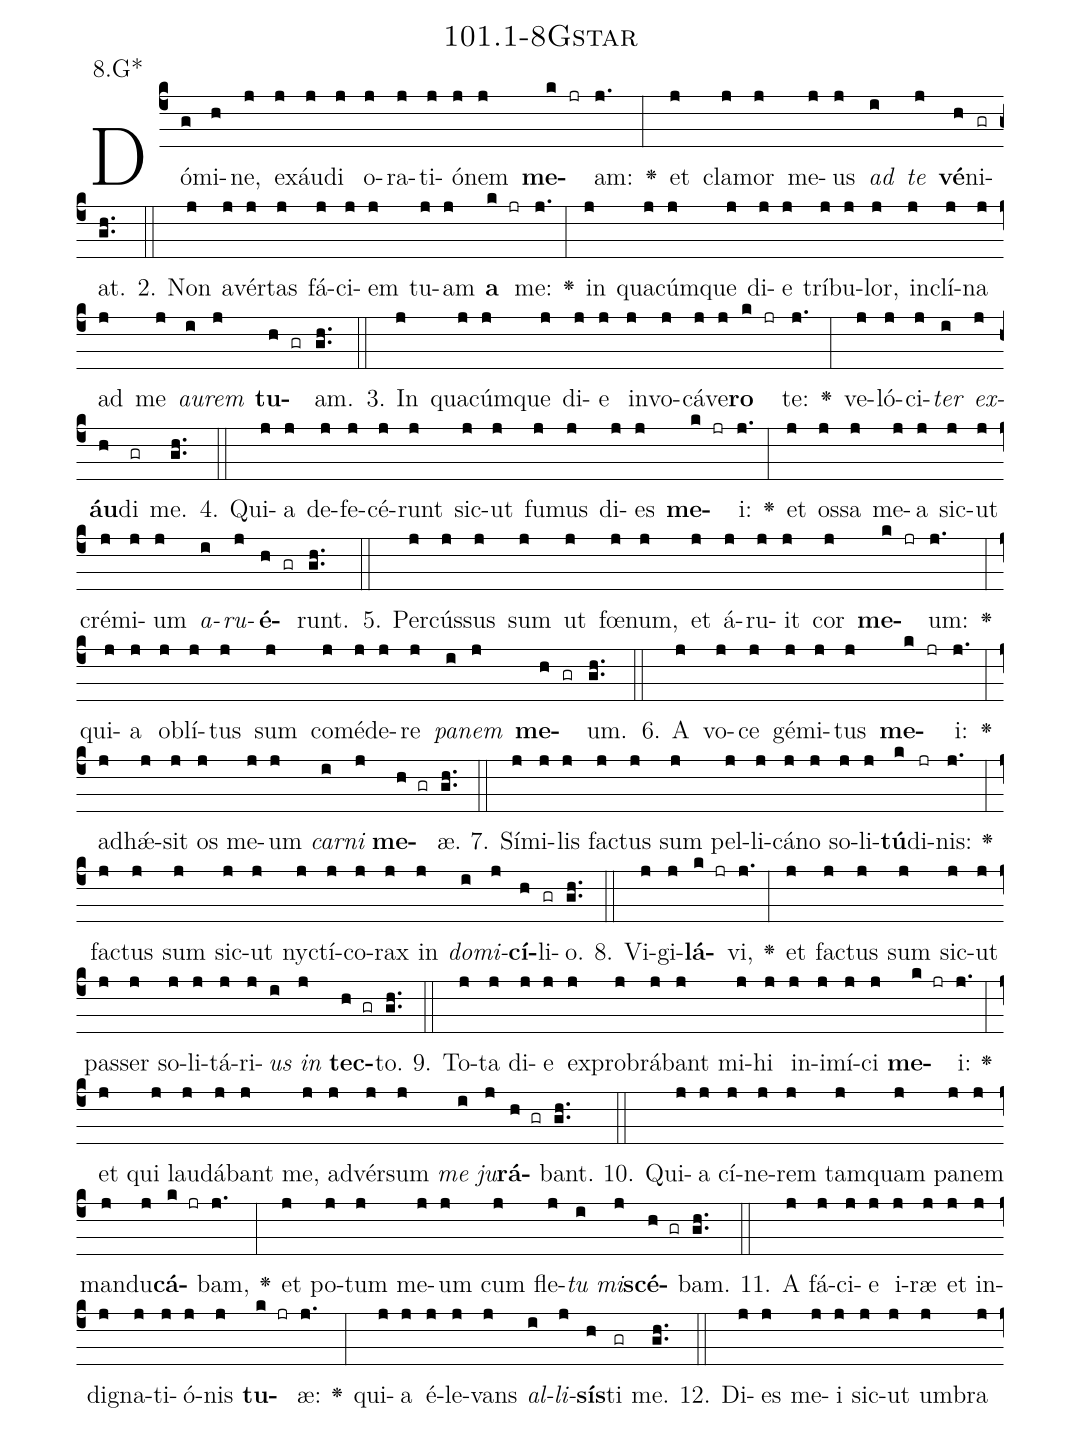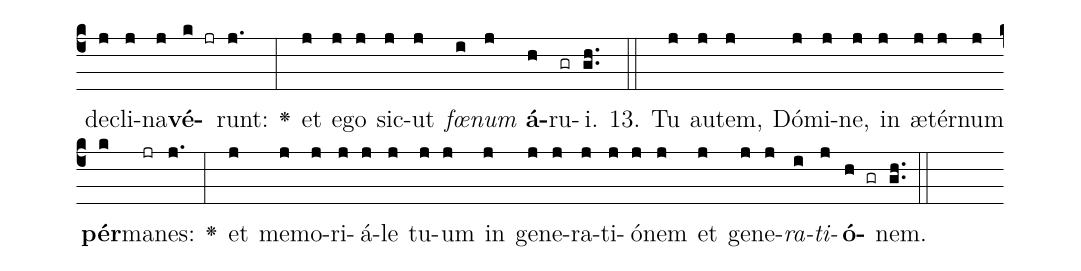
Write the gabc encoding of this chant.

name: 101.1-8Gstar;
annotation: 8.G*;
%%
(c4)Dó(g)mi(h)ne,(j) ex(j)áu(j)di(j) o(j)ra(j)ti(j)ó(j)nem(j) <b>me</b>(k jr)am:(j.) <v>\greheightstar</v>(:) et(j) cla(j)mor(j) me(j)us(j) <i>ad</i>(i) <i>te</i>(j) <b>vé</b>(h)ni(gr)at.(gh..) (::)
2. Non(j) a(j)vér(j)tas(j) fá(j)ci(j)em(j) tu(j)am(j) <b>a</b>(k jr) me:(j.) <v>\greheightstar</v>(:) in(j) qua(j)cúm(j)que(j) di(j)e(j) trí(j)bu(j)lor,(j) in(j)clí(j)na(j) ad(j) me(j) <i>au</i>(i)<i>rem</i>(j) <b>tu</b>(h gr)am.(gh..) (::)
3. In(j) qua(j)cúm(j)que(j) di(j)e(j) in(j)vo(j)cá(j)ve(j)<b>ro</b>(k jr) te:(j.) <v>\greheightstar</v>(:) ve(j)ló(j)ci(j)<i>ter</i>(i) <i>ex</i>(j)<b>áu</b>(h)di(gr) me.(gh..) (::)
4. Qui(j)a(j) de(j)fe(j)cé(j)runt(j) sic(j)ut(j) fu(j)mus(j) di(j)es(j) <b>me</b>(k jr)i:(j.) <v>\greheightstar</v>(:) et(j) os(j)sa(j) me(j)a(j) sic(j)ut(j) cré(j)mi(j)um(j) <i>a</i>(i)<i>ru</i>(j)<b>é</b>(h gr)runt.(gh..) (::)
5. Per(j)cús(j)sus(j) sum(j) ut(j) fœ(j)num,(j) et(j) á(j)ru(j)it(j) cor(j) <b>me</b>(k jr)um:(j.) <v>\greheightstar</v>(:) qui(j)a(j) ob(j)lí(j)tus(j) sum(j) com(j)é(j)de(j)re(j) <i>pa</i>(i)<i>nem</i>(j) <b>me</b>(h gr)um.(gh..) (::)
6. A(j) vo(j)ce(j) gé(j)mi(j)tus(j) <b>me</b>(k jr)i:(j.) <v>\greheightstar</v>(:) ad(j)hǽ(j)sit(j) os(j) me(j)um(j) <i>car</i>(i)<i>ni</i>(j) <b>me</b>(h gr)æ.(gh..) (::)
7. Sí(j)mi(j)lis(j) fac(j)tus(j) sum(j) pel(j)li(j)cá(j)no(j) so(j)li(j)<b>tú</b>(k)di(jr)nis:(j.) <v>\greheightstar</v>(:) fac(j)tus(j) sum(j) sic(j)ut(j) nyc(j)tí(j)co(j)rax(j) in(j) <i>do</i>(i)<i>mi</i>(j)<b>cí</b>(h)li(gr)o.(gh..) (::)
8. Vi(j)gi(j)<b>lá</b>(k jr)vi,(j.) <v>\greheightstar</v>(:) et(j) fac(j)tus(j) sum(j) sic(j)ut(j) pas(j)ser(j) so(j)li(j)tá(j)ri(j)<i>us</i>(i) <i>in</i>(j) <b>tec</b>(h gr)to.(gh..) (::)
9. To(j)ta(j) di(j)e(j) ex(j)pro(j)brá(j)bant(j) mi(j)hi(j) in(j)i(j)mí(j)ci(j) <b>me</b>(k jr)i:(j.) <v>\greheightstar</v>(:) et(j) qui(j) lau(j)dá(j)bant(j) me,(j) ad(j)vér(j)sum(j) <i>me</i>(i) <i>ju</i>(j)<b>rá</b>(h gr)bant.(gh..) (::)
10. Qui(j)a(j) cí(j)ne(j)rem(j) tam(j)quam(j) pa(j)nem(j) man(j)du(j)<b>cá</b>(k jr)bam,(j.) <v>\greheightstar</v>(:) et(j) po(j)tum(j) me(j)um(j) cum(j) fle(j)<i>tu</i>(i) <i>mi</i>(j)<b>scé</b>(h gr)bam.(gh..) (::)
11. A(j) fá(j)ci(j)e(j) i(j)ræ(j) et(j) in(j)di(j)gna(j)ti(j)ó(j)nis(j) <b>tu</b>(k jr)æ:(j.) <v>\greheightstar</v>(:) qui(j)a(j) é(j)le(j)vans(j) <i>al</i>(i)<i>li</i>(j)<b>sís</b>(h)ti(gr) me.(gh..) (::)
12. Di(j)es(j) me(j)i(j) sic(j)ut(j) um(j)bra(j) de(j)cli(j)na(j)<b>vé</b>(k jr)runt:(j.) <v>\greheightstar</v>(:) et(j) e(j)go(j) sic(j)ut(j) <i>fœ</i>(i)<i>num</i>(j) <b>á</b>(h)ru(gr)i.(gh..) (::)
13. Tu(j) au(j)tem,(j) Dó(j)mi(j)ne,(j) in(j) æ(j)tér(j)num(j) <b>pér</b>(k)ma(jr)nes:(j.) <v>\greheightstar</v>(:) et(j) me(j)mo(j)ri(j)á(j)le(j) tu(j)um(j) in(j) ge(j)ne(j)ra(j)ti(j)ó(j)nem(j) et(j) ge(j)ne(j)<i>ra</i>(i)<i>ti</i>(j)<b>ó</b>(h gr)nem.(gh..) (::)
